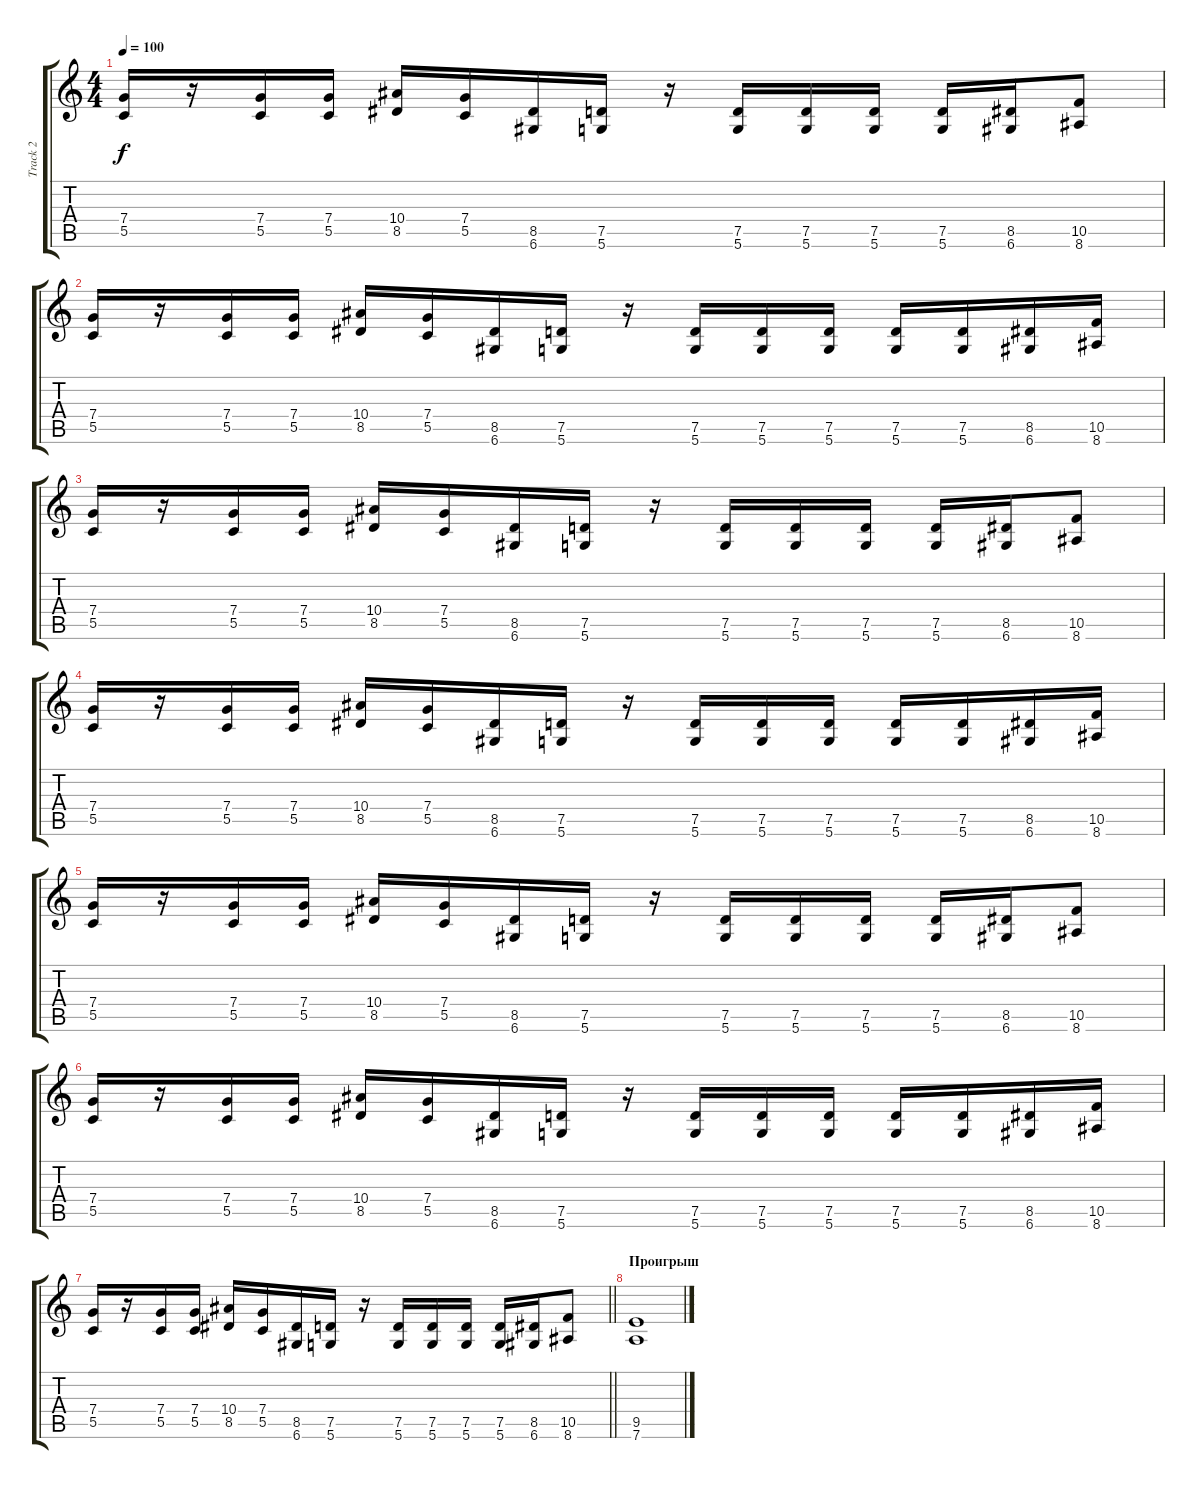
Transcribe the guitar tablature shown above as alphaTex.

\track ("Track 2" "Track 2") {mute instrument distortionguitar}
\staff {score tabs}
\tuning (D4 A3 F3 C3 G2 D2) {hide}
\ts (4 4)
\tempo 100
\clef g2
\ks c
(7.4 5.5).16{dy f} r.16 (7.4 5.5).16 (7.4 5.5).16 (10.4 8.5).16 (7.4 5.5).16 (8.5 6.6).16 (7.5 5.6).16 r.16 (7.5 5.6).16 (7.5 5.6).16 (7.5 5.6).16 (7.5 5.6).16 (8.5 6.6).16 (10.5 8.6).8 |
(7.4 5.5).16 r.16 (7.4 5.5).16 (7.4 5.5).16 (10.4 8.5).16 (7.4 5.5).16 (8.5 6.6).16 (7.5 5.6).16 r.16 (7.5 5.6).16 (7.5 5.6).16 (7.5 5.6).16 (7.5 5.6).16 (7.5 5.6).16 (8.5 6.6).16 (10.5 8.6).16 |
(7.4 5.5).16 r.16 (7.4 5.5).16 (7.4 5.5).16 (10.4 8.5).16 (7.4 5.5).16 (8.5 6.6).16 (7.5 5.6).16 r.16 (7.5 5.6).16 (7.5 5.6).16 (7.5 5.6).16 (7.5 5.6).16 (8.5 6.6).16 (10.5 8.6).8 |
(7.4 5.5).16 r.16 (7.4 5.5).16 (7.4 5.5).16 (10.4 8.5).16 (7.4 5.5).16 (8.5 6.6).16 (7.5 5.6).16 r.16 (7.5 5.6).16 (7.5 5.6).16 (7.5 5.6).16 (7.5 5.6).16 (7.5 5.6).16 (8.5 6.6).16 (10.5 8.6).16 |
(7.4 5.5).16 r.16 (7.4 5.5).16 (7.4 5.5).16 (10.4 8.5).16 (7.4 5.5).16 (8.5 6.6).16 (7.5 5.6).16 r.16 (7.5 5.6).16 (7.5 5.6).16 (7.5 5.6).16 (7.5 5.6).16 (8.5 6.6).16 (10.5 8.6).8 |
(7.4 5.5).16 r.16 (7.4 5.5).16 (7.4 5.5).16 (10.4 8.5).16 (7.4 5.5).16 (8.5 6.6).16 (7.5 5.6).16 r.16 (7.5 5.6).16 (7.5 5.6).16 (7.5 5.6).16 (7.5 5.6).16 (7.5 5.6).16 (8.5 6.6).16 (10.5 8.6).16 |
\barLineRight lightlight
(7.4 5.5).16 r.16 (7.4 5.5).16 (7.4 5.5).16 (10.4 8.5).16 (7.4 5.5).16 (8.5 6.6).16 (7.5 5.6).16 r.16 (7.5 5.6).16 (7.5 5.6).16 (7.5 5.6).16 (7.5 5.6).16 (8.5 6.6).16 (10.5 8.6).8 |
\section ("" "Проигрыш")
(9.5 7.6).1
